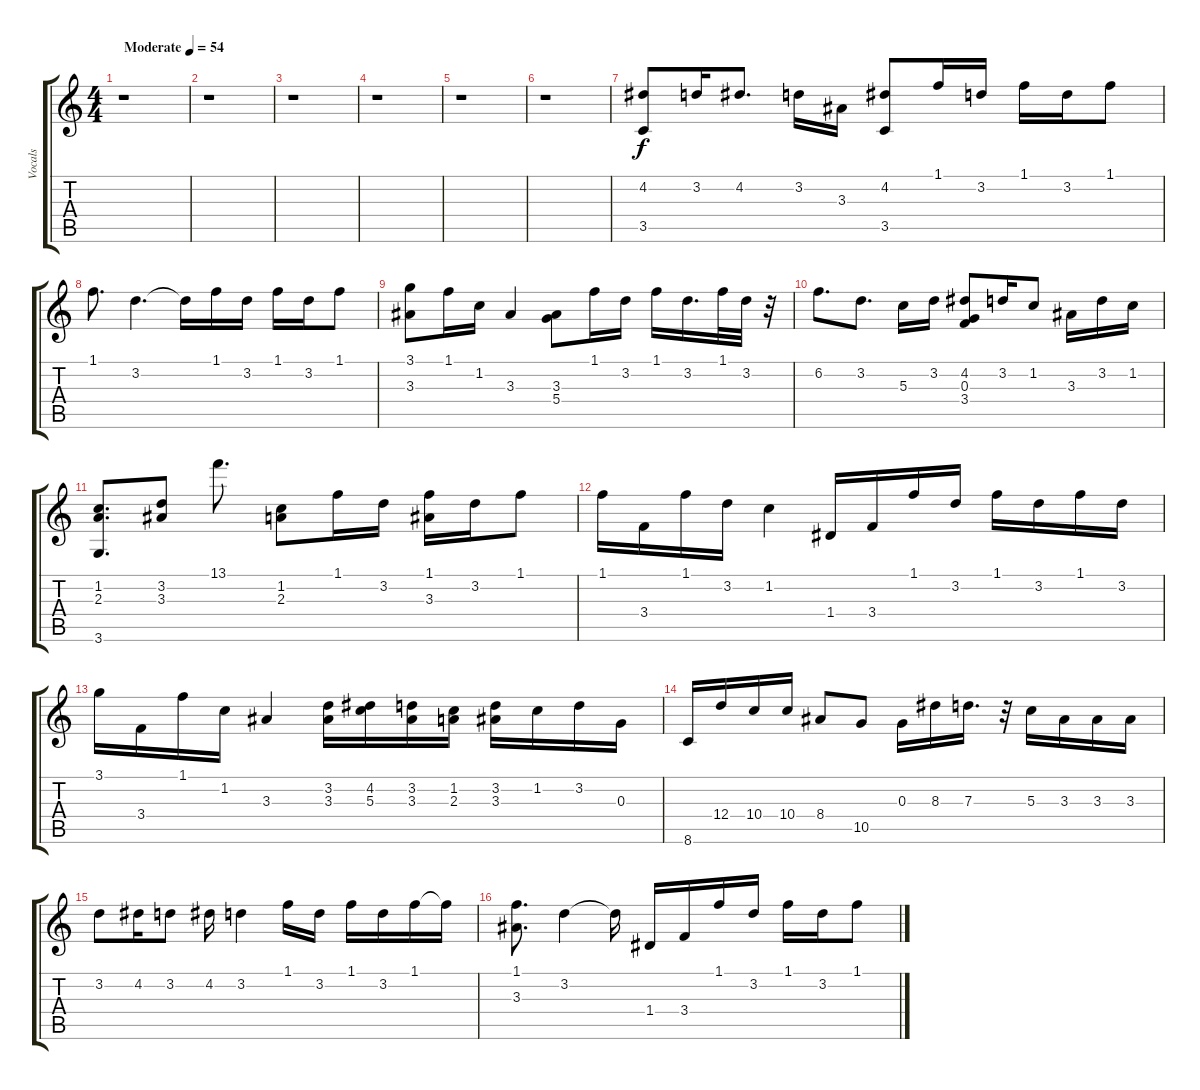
\track ("Vocals" "Vocals") {instrument electricguitarjazz}
\staff {score tabs}
\tuning (E4 B3 G3 D3 A2 E2) {hide}
\ts (4 4)
\tempo (54 "Moderate")
\clef g2
\ks c
r.1{dy f instrument electricguitarjazz} |
r.1 |
r.1 |
r.1 |
r.1 |
r.1 |
(4.2 3.5).8 3.2.16 4.2.8{d} 3.2.16 3.3.16 (4.2 3.5).8 1.1.16 3.2.16 1.1.16 3.2.16 1.1.8 |
1.1.8{d} 3.2.4{d} 3.2{t}.16 1.1.16 3.2.16 1.1.16 3.2.16 1.1.8 |
(3.1 3.3).8 1.1.16 1.2.16 3.3.4 (3.3 5.4).8 1.1.16 3.2.16 1.1.16 3.2.16{d} 1.1.32 3.2.32 r.32 |
6.2.8{d} 3.2.8{d} 5.3.16 3.2.16 (4.2 0.3 3.4).8 3.2.16 1.2.8 3.3.16 3.2.16 1.2.16 |
(1.2 2.3 3.6).8{d} (3.2 3.3).8 13.1.8{d} (1.2 2.3).8 1.1.16 3.2.16 (1.1 3.3).16 3.2.16 1.1.8 |
1.1.16 3.4.16 1.1.16 3.2.16 1.2.4 1.4.16 3.4.16 1.1.16 3.2.16 1.1.16 3.2.16 1.1.16 3.2.16 |
3.1.16 3.4.16 1.1.16 1.2.16 3.3.4 (3.2 3.3).16 (4.2 5.3).16 (3.2 3.3).16 (1.2 2.3).16 (3.2 3.3).16 1.2.16 3.2.16 0.3.16 |
8.6.16 12.4.16 10.4.16 10.4.16 8.4.8 10.5.8 0.3.16 8.3.16 7.3.16{d} r.32 5.3.16 3.3.16 3.3.16 3.3.16 |
3.2.8 4.2.16 3.2.8 4.2.16 3.2.4 1.1.16 3.2.16 1.1.16 3.2.16 1.1.16 1.1{t}.16 |
(1.1 3.3).8{d} 3.2.4 3.2{t}.16 1.4.16 3.4.16 1.1.16 3.2.16 1.1.16 3.2.16 1.1.8
